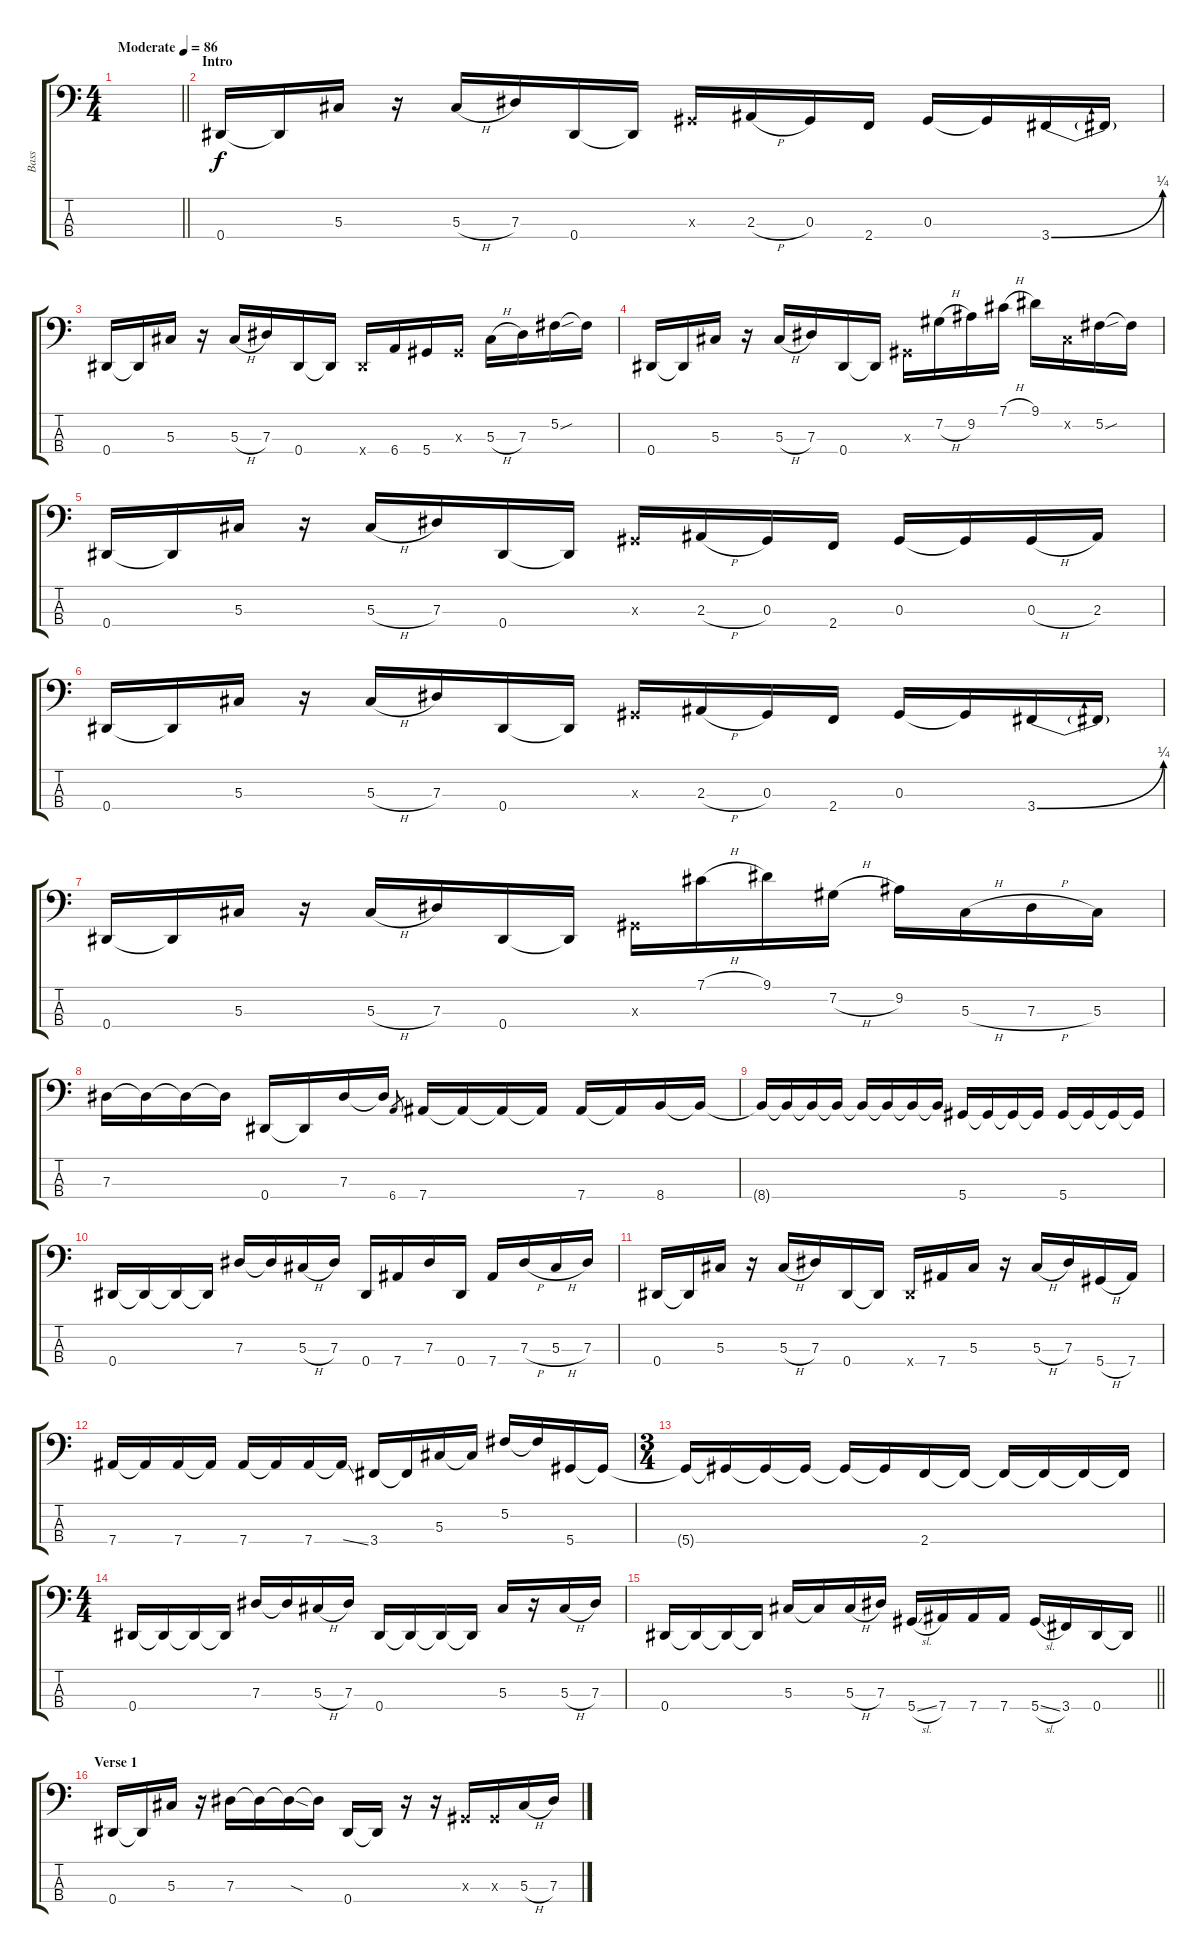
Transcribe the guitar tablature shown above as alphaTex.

\track ("Bass" "Bass") {instrument electricbassfinger}
\staff {score tabs}
\tuning (Gb2 Db2 Ab1 Eb1) {hide}
\ts (4 4)
\tempo (86 "Moderate")
\clef f4
\barLineRight lightlight
\ks c
|
\section ("" "Intro")
0.4.16 0.4{t}.16 5.3.16 r.16 5.3{h}.16 7.3.16 0.4.16 0.4{t}.16 0.3{x}.16 2.3{h}.16 0.3.16 2.4.16 0.3.16 0.3{t}.16 3.4{be (bend 0 0 60 1)}.16 3.4{t}.16 |
0.4.16 0.4{t}.16 5.3.16 r.16 5.3{h}.16 7.3.16 0.4.16 0.4{t}.16 0.4{x}.16 6.4.16 5.4.16 0.3{x}.16 5.3{h}.16 7.3.16 5.2{sou}.16 5.2{t}.16 |
0.4.16 0.4{t}.16 5.3.16 r.16 5.3{h}.16 7.3.16 0.4.16 0.4{t}.16 0.3{x}.16 7.2{h}.16 9.2.16 7.1{h}.16 9.1.16 0.2{x}.16 5.2{sou}.16 5.2{t}.16 |
0.4.16 0.4{t}.16 5.3.16 r.16 5.3{h}.16 7.3.16 0.4.16 0.4{t}.16 0.3{x}.16 2.3{h}.16 0.3.16 2.4.16 0.3.16 0.3{t}.16 0.3{h}.16 2.3.16 |
0.4.16 0.4{t}.16 5.3.16 r.16 5.3{h}.16 7.3.16 0.4.16 0.4{t}.16 0.3{x}.16 2.3{h}.16 0.3.16 2.4.16 0.3.16 0.3{t}.16 3.4{be (bend 0 0 60 1)}.16 3.4{t}.16 |
0.4.16 0.4{t}.16 5.3.16 r.16 5.3{h}.16 7.3.16 0.4.16 0.4{t}.16 0.3{x}.16 7.1{h}.16 9.1.16 7.2{h}.16 9.2.16 5.3{h}.16 7.3{h}.16 5.3.16 |
7.3.16 7.3{t}.16 7.3{t}.16 7.3{t}.16 0.4.16 0.4{t}.16 7.3.16 7.3{t}.16 6.4.8{gr} 7.4.16 7.4{t}.16 7.4{t}.16 7.4{t}.16 7.4.16 7.4{t}.16 8.4.16 8.4{t}.16 |
8.4{t}.16 8.4{t}.16 8.4{t}.16 8.4{t}.16 8.4{t}.16 8.4{t}.16 8.4{t}.16 8.4{t}.16 5.4.16 5.4{t}.16 5.4{t}.16 5.4{t}.16 5.4.16 5.4{t}.16 5.4{t}.16 5.4{t}.16 |
0.4.16 0.4{t}.16 0.4{t}.16 0.4{t}.16 7.3.16 7.3{t}.16 5.3{h}.16 7.3.16 0.4.16 7.4.16 7.3.16 0.4.16 7.4.16 7.3{h}.16 5.3{h}.16 7.3.16 |
0.4.16 0.4{t}.16 5.3.16 r.16 5.3{h}.16 7.3.16 0.4.16 0.4{t}.16 0.4{x}.16 7.4.16 5.3.16 r.16 5.3{h}.16 7.3.16 5.4{h}.16 7.4.16 |
7.4.16 7.4{t}.16 7.4.16 7.4{t}.16 7.4.16 7.4{t}.16 7.4.16 7.4{ss t}.16 3.4.16 3.4{t}.16 5.3.16 5.3{t}.16 5.2.16 5.2{t}.16 5.4.16 5.4{t}.16 |
\ts (3 4)
5.4{t}.16 5.4{t}.16 5.4{t}.16 5.4{t}.16 5.4{t}.16 5.4{t}.16 2.4.16 2.4{t}.16 2.4{t}.16 2.4{t}.16 2.4{t}.16 2.4{t}.16 |
\ts (4 4)
0.4.16 0.4{t}.16 0.4{t}.16 0.4{t}.16 7.3.16 7.3{t}.16 5.3{h}.16 7.3.16 0.4.16 0.4{t}.16 0.4{t}.16 0.4{t}.16 5.3.16 r.16 5.3{h}.16 7.3.16 |
\barLineRight lightlight
0.4.16 0.4{t}.16 0.4{t}.16 0.4{t}.16 5.3.16 5.3{t}.16 5.3{h}.16 7.3.16 5.4{sl}.16 7.4.16 7.4.16 7.4.16 5.4{sl}.16 3.4.16 0.4.16 0.4{t}.16 |
\section ("" "Verse 1")
0.4.16 0.4{t}.16 5.3.16 r.16 7.3.16 7.3{t}.16 7.3{sod t}.16 7.3{t}.16 0.4.16 0.4{t}.16 r.16 r.16 0.3{x}.16 0.3{x}.16 5.3{h}.16 7.3.16
